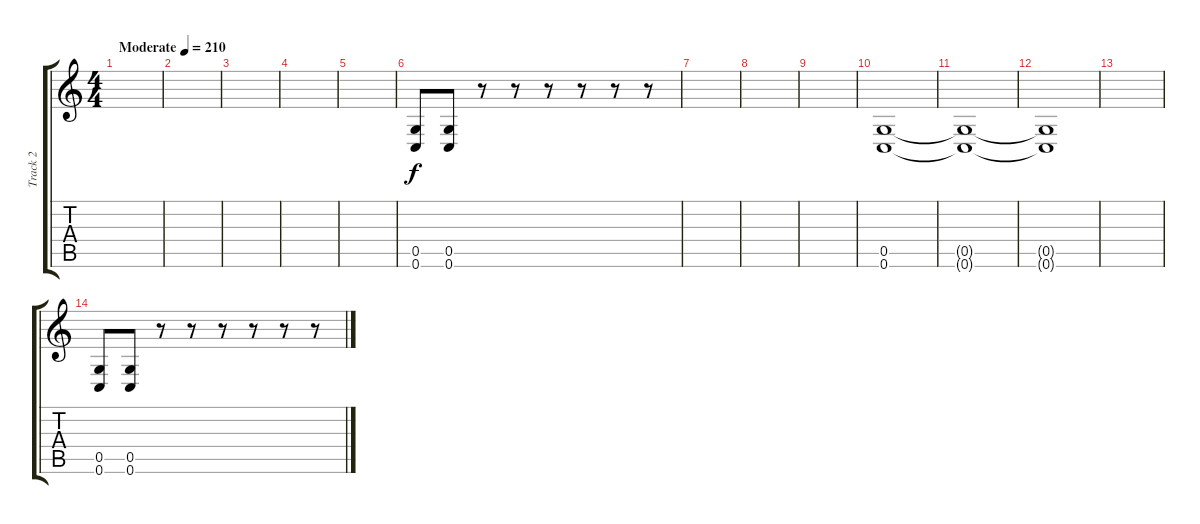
\track ("Track 2" "Track 2") {instrument distortionguitar bank 255}
\staff {score tabs}
\tuning (D4 A3 F3 C3 G2 C2) {hide}
\ts (4 4)
\tempo (210 "Moderate")
\clef g2
\ks c
|
|
|
|
|
(0.5 0.6).8 (0.5 0.6).8 r.8 r.8 r.8 r.8 r.8 r.8 |
|
|
|
(0.5 0.6).1 |
(0.5{t} 0.6{t}).1 |
(0.5{t} 0.6{t}).1 |
|
(0.5 0.6).8 (0.5 0.6).8 r.8 r.8 r.8 r.8 r.8 r.8
